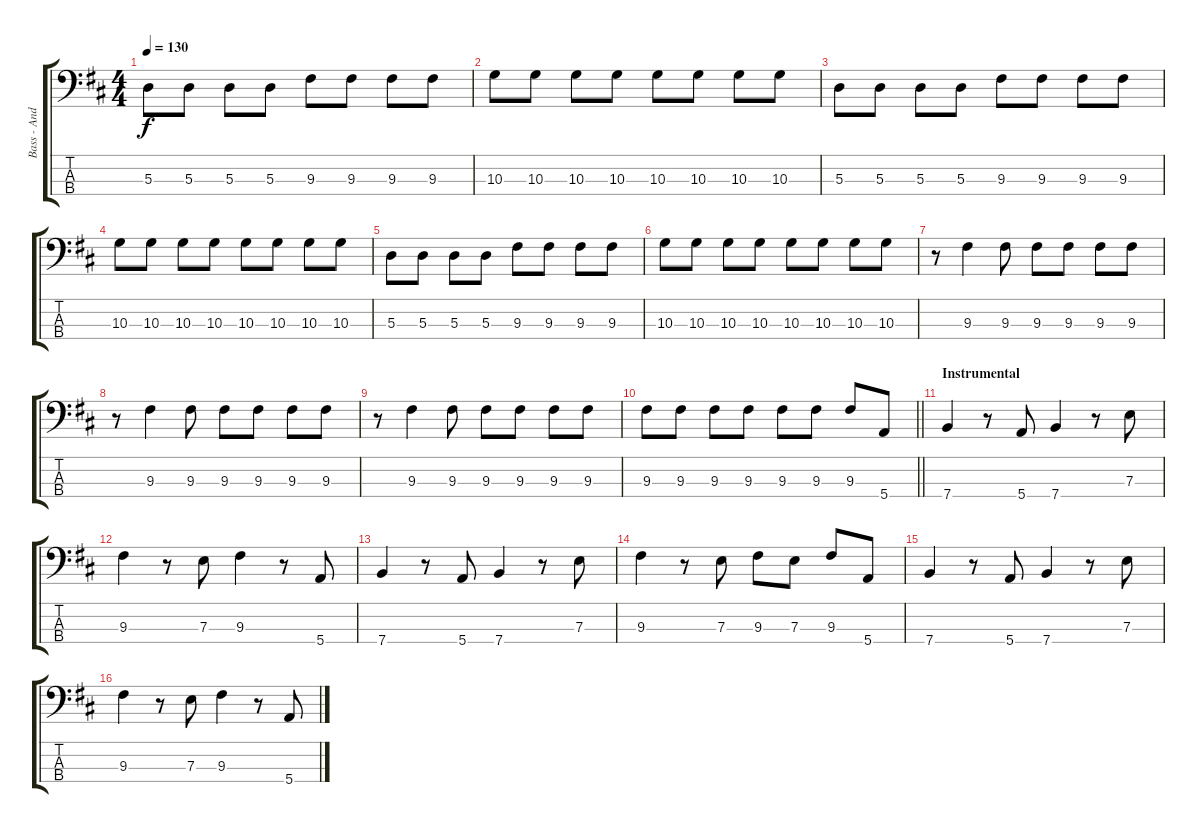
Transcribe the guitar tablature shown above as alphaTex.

\track ("Bass - Andy Nicholson" "Bass - And") {instrument electricbassfinger}
\staff {score tabs}
\tuning (G2 D2 A1 E1) {hide}
\ts (4 4)
\tempo 130
\clef f4
\ks d
5.3.8{dy f} 5.3.8 5.3.8 5.3.8 9.3.8 9.3.8 9.3.8 9.3.8 |
10.3.8 10.3.8 10.3.8 10.3.8 10.3.8 10.3.8 10.3.8 10.3.8 |
5.3.8 5.3.8 5.3.8 5.3.8 9.3.8 9.3.8 9.3.8 9.3.8 |
10.3.8 10.3.8 10.3.8 10.3.8 10.3.8 10.3.8 10.3.8 10.3.8 |
5.3.8 5.3.8 5.3.8 5.3.8 9.3.8 9.3.8 9.3.8 9.3.8 |
10.3.8 10.3.8 10.3.8 10.3.8 10.3.8 10.3.8 10.3.8 10.3.8 |
r.8 9.3.4 9.3.8 9.3.8 9.3.8 9.3.8 9.3.8 |
r.8 9.3.4 9.3.8 9.3.8 9.3.8 9.3.8 9.3.8 |
r.8 9.3.4 9.3.8 9.3.8 9.3.8 9.3.8 9.3.8 |
\barLineRight lightlight
9.3.8 9.3.8 9.3.8 9.3.8 9.3.8 9.3.8 9.3.8 5.4.8 |
\section ("" "Instrumental")
7.4.4 r.8 5.4.8 7.4.4 r.8 7.3.8 |
9.3.4 r.8 7.3.8 9.3.4 r.8 5.4.8 |
7.4.4 r.8 5.4.8 7.4.4 r.8 7.3.8 |
9.3.4 r.8 7.3.8 9.3.8 7.3.8 9.3.8 5.4.8 |
7.4.4 r.8 5.4.8 7.4.4 r.8 7.3.8 |
9.3.4 r.8 7.3.8 9.3.4 r.8 5.4.8
